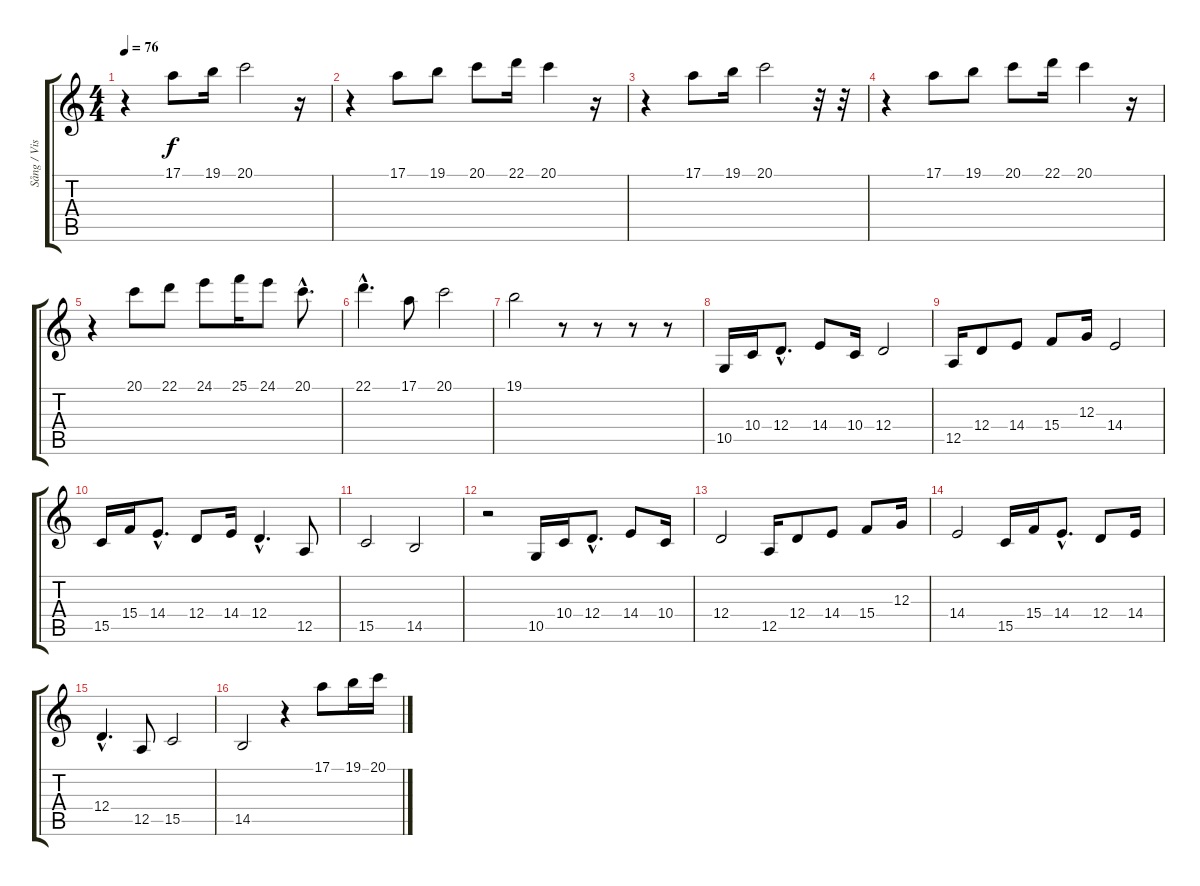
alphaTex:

\track ("Sång / Vissla" "Sång / Vis") {instrument accordion}
\staff {score tabs}
\tuning (E4 B3 G3 D3 A2 E2) {hide}
\ts (4 4)
\tempo 76
\clef g2
\ks c
r.4{dy f instrument whistle} 17.1.8 19.1.16 20.1.2 r.16 |
r.4 17.1.8 19.1.8 20.1.8 22.1.16 20.1.4 r.16 |
r.4{instrument whistle} 17.1.8 19.1.16 20.1.2 r.32 r.32 |
r.4 17.1.8 19.1.8 20.1.8 22.1.16 20.1.4 r.16 |
r.4 20.1.8 22.1.8 24.1.8 25.1.16 24.1.8 20.1{hac}.8{d} |
22.1{hac}.4{d} 17.1.8 20.1.2 |
19.1.2 r.8 r.8 r.8 r.8 |
10.5.16{instrument accordion} 10.4.16 12.4{hac}.8{d} 14.4.8 10.4.16 12.4.2 |
12.5.16 12.4.8 14.4.8 15.4.8 12.3.16 14.4.2 |
15.5.16 15.4.16 14.4{hac}.8{d} 12.4.8 14.4.16 12.4{hac}.4{d} 12.5.8 |
15.5.2 14.5.2 |
r.2 10.5.16 10.4.16 12.4{hac}.8{d} 14.4.8 10.4.16 |
12.4.2 12.5.16 12.4.8 14.4.8 15.4.8 12.3.16 |
14.4.2 15.5.16 15.4.16 14.4{hac}.8{d} 12.4.8 14.4.16 |
12.4{hac}.4{d} 12.5.8 15.5.2 |
14.5.2 r.4{instrument whistle} 17.1.8 19.1.16 20.1.16
